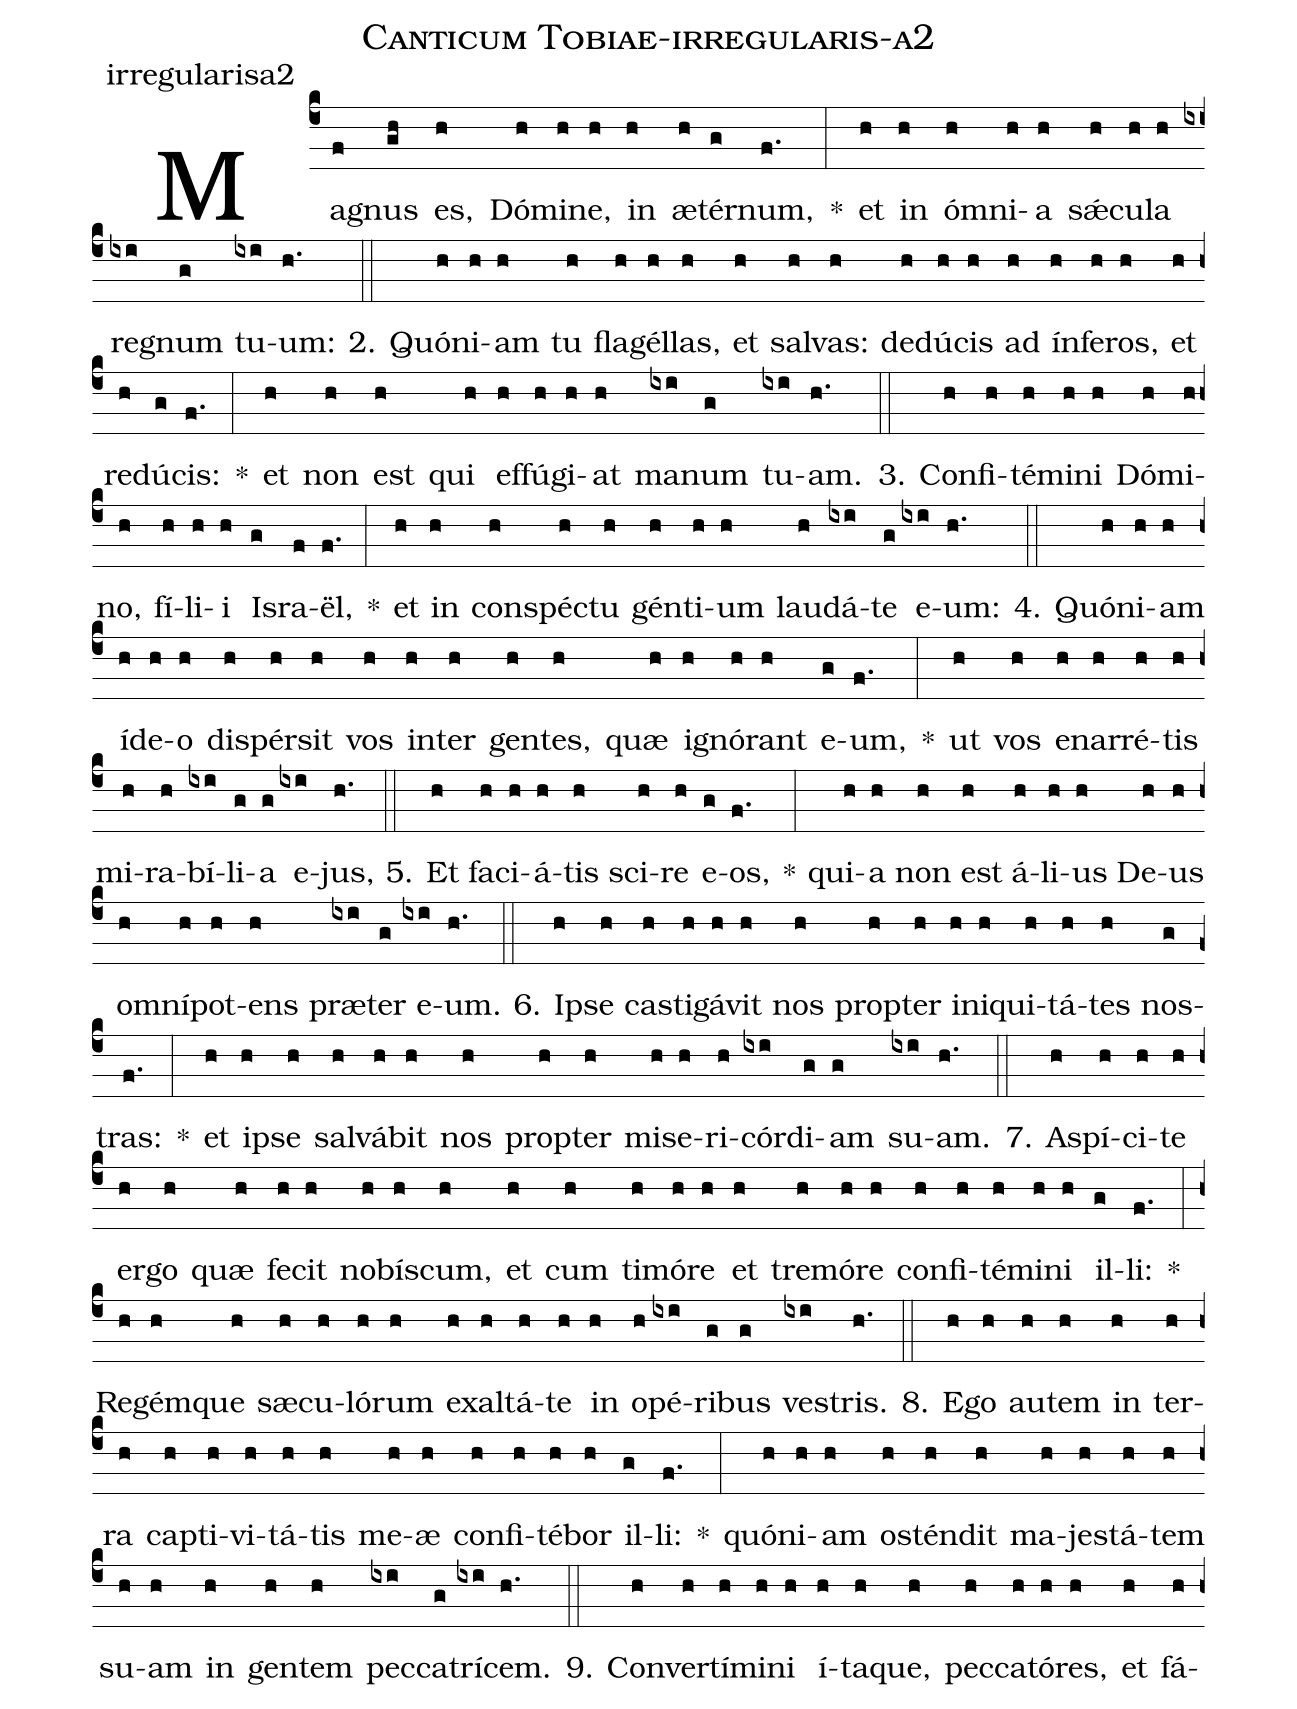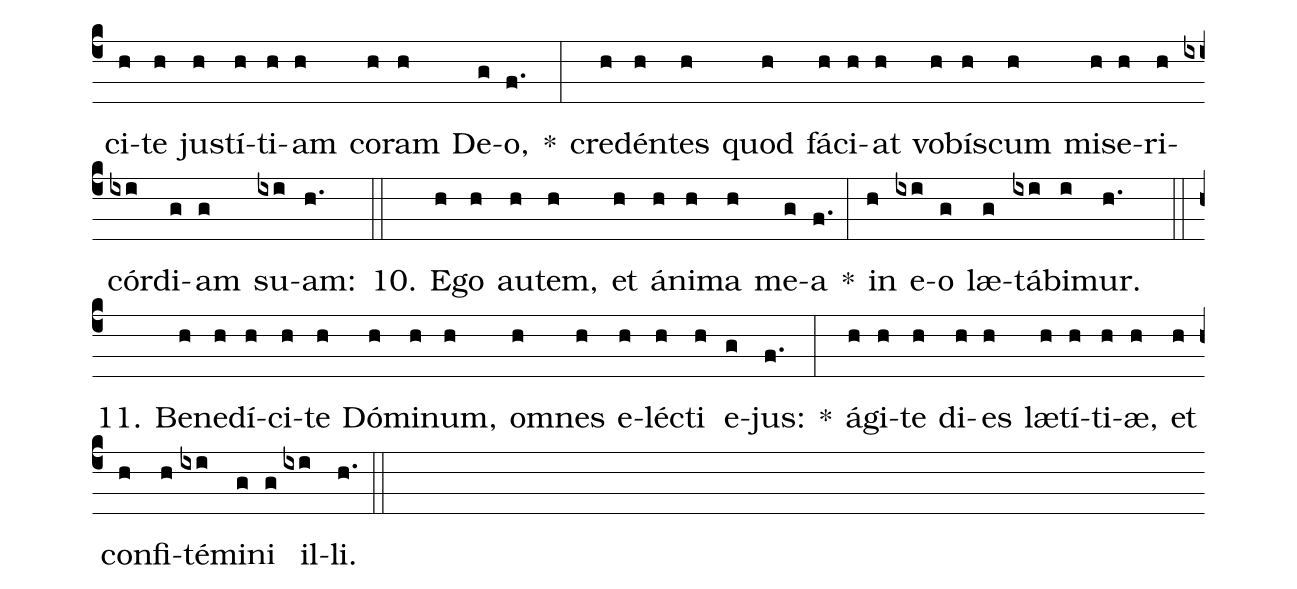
name: Canticum Tobiae-irregularis-a2;
annotation: irregularisa2;
%%
(c4)Ma(f)gnus(gh) es,(h) Dó(h)mi(h)ne,(h) in(h) æ(h)tér(g)num,(f.) *(:) et(h) in(h) óm(h)ni(h)a(h) sǽ(h)cu(h)la(h) re(ixi)gnum(g) tu(ixi)um:(h.) (::)
2. Quón(h)i(h)am(h) tu(h) fla(h)gél(h)las,(h) et(h) sal(h)vas:(h) de(h)dú(h)cis(h) ad(h) ín(h)fe(h)ros,(h) et(h) re(h)dú(g)cis:(f.) *(:) et(h) non(h) est(h) qui(h) ef(h)fú(h)gi(h)at(h) ma(ixi)num(g) tu(ixi)am.(h.) (::)
3. Con(h)fi(h)té(h)mi(h)ni(h) Dó(h)mi(h)no,(h) fí(h)li(h)i(h) Is(g)ra(f)ël,(f.) *(:) et(h) in(h) con(h)spéc(h)tu(h) gén(h)ti(h)um(h) lau(h)dá(ixi)te(g) e(ixi)um:(h.) (::)
4. Quón(h)i(h)am(h) íd(h)e(h)o(h) di(h)spér(h)sit(h) vos(h) in(h)ter(h) gen(h)tes,(h) quæ(h) i(h)gnó(h)rant(h) e(g)um,(f.) *(:) ut(h) vos(h) e(h)nar(h)ré(h)tis(h) mi(h)ra(h)bí(ixi)li(g)a(g) e(ixi)jus,(h.) (::)
5. Et(h) fa(h)ci(h)á(h)tis(h) sci(h)re(h) e(g)os,(f.) *(:) qui(h)a(h) non(h) est(h) á(h)li(h)us(h) De(h)us(h) om(h)ní(h)pot(h)ens(h) præ(ixi)ter(g) e(ixi)um.(h.) (::)
6. Ip(h)se(h) cas(h)ti(h)gá(h)vit(h) nos(h) prop(h)ter(h) in(h)i(h)qui(h)tá(h)tes(h) nos(g)tras:(f.) *(:) et(h) ip(h)se(h) sal(h)vá(h)bit(h) nos(h) prop(h)ter(h) mi(h)se(h)ri(h)cór(ixi)di(g)am(g) su(ixi)am.(h.) (::)
7. A(h)spí(h)ci(h)te(h) er(h)go(h) quæ(h) fe(h)cit(h) no(h)bís(h)cum,(h) et(h) cum(h) ti(h)mó(h)re(h) et(h) tre(h)mó(h)re(h) con(h)fi(h)té(h)mi(h)ni(h) il(g)li:(f.) *(:) Re(h)gém(h)que(h) sæ(h)cu(h)ló(h)rum(h) ex(h)al(h)tá(h)te(h) in(h) o(h)pé(ixi)ri(g)bus(g) ves(ixi)tris.(h.) (::)
8. E(h)go(h) au(h)tem(h) in(h) ter(h)ra(h) cap(h)ti(h)vi(h)tá(h)tis(h) me(h)æ(h) con(h)fi(h)té(h)bor(h) il(g)li:(f.) *(:) quón(h)i(h)am(h) os(h)tén(h)dit(h) ma(h)jes(h)tá(h)tem(h) su(h)am(h) in(h) gen(h)tem(h) pec(ixi)ca(g)trí(ixi)cem.(h.) (::)
9. Con(h)ver(h)tí(h)mi(h)ni(h) í(h)ta(h)que,(h) pec(h)ca(h)tó(h)res,(h) et(h) fá(h)ci(h)te(h) jus(h)tí(h)ti(h)am(h) co(h)ram(h) De(g)o,(f.) *(:) cre(h)dén(h)tes(h) quod(h) fá(h)ci(h)at(h) vo(h)bís(h)cum(h) mi(h)se(h)ri(h)cór(ixi)di(g)am(g) su(ixi)am:(h.) (::)
10. E(h)go(h) au(h)tem,(h) et(h) á(h)ni(h)ma(h) me(g)a(f.) *(:) in(h) e(ixi)o(g) læ(g)tá(ixi)bi(i)mur.(h.) (::)
11. Be(h)ne(h)dí(h)ci(h)te(h) Dó(h)mi(h)num,(h) om(h)nes(h) e(h)léc(h)ti(h) e(g)jus:(f.) *(:) á(h)gi(h)te(h) di(h)es(h) læ(h)tí(h)ti(h)æ,(h) et(h) con(h)fi(h)té(ixi)mi(g)ni(g) il(ixi)li.(h.) (::)
